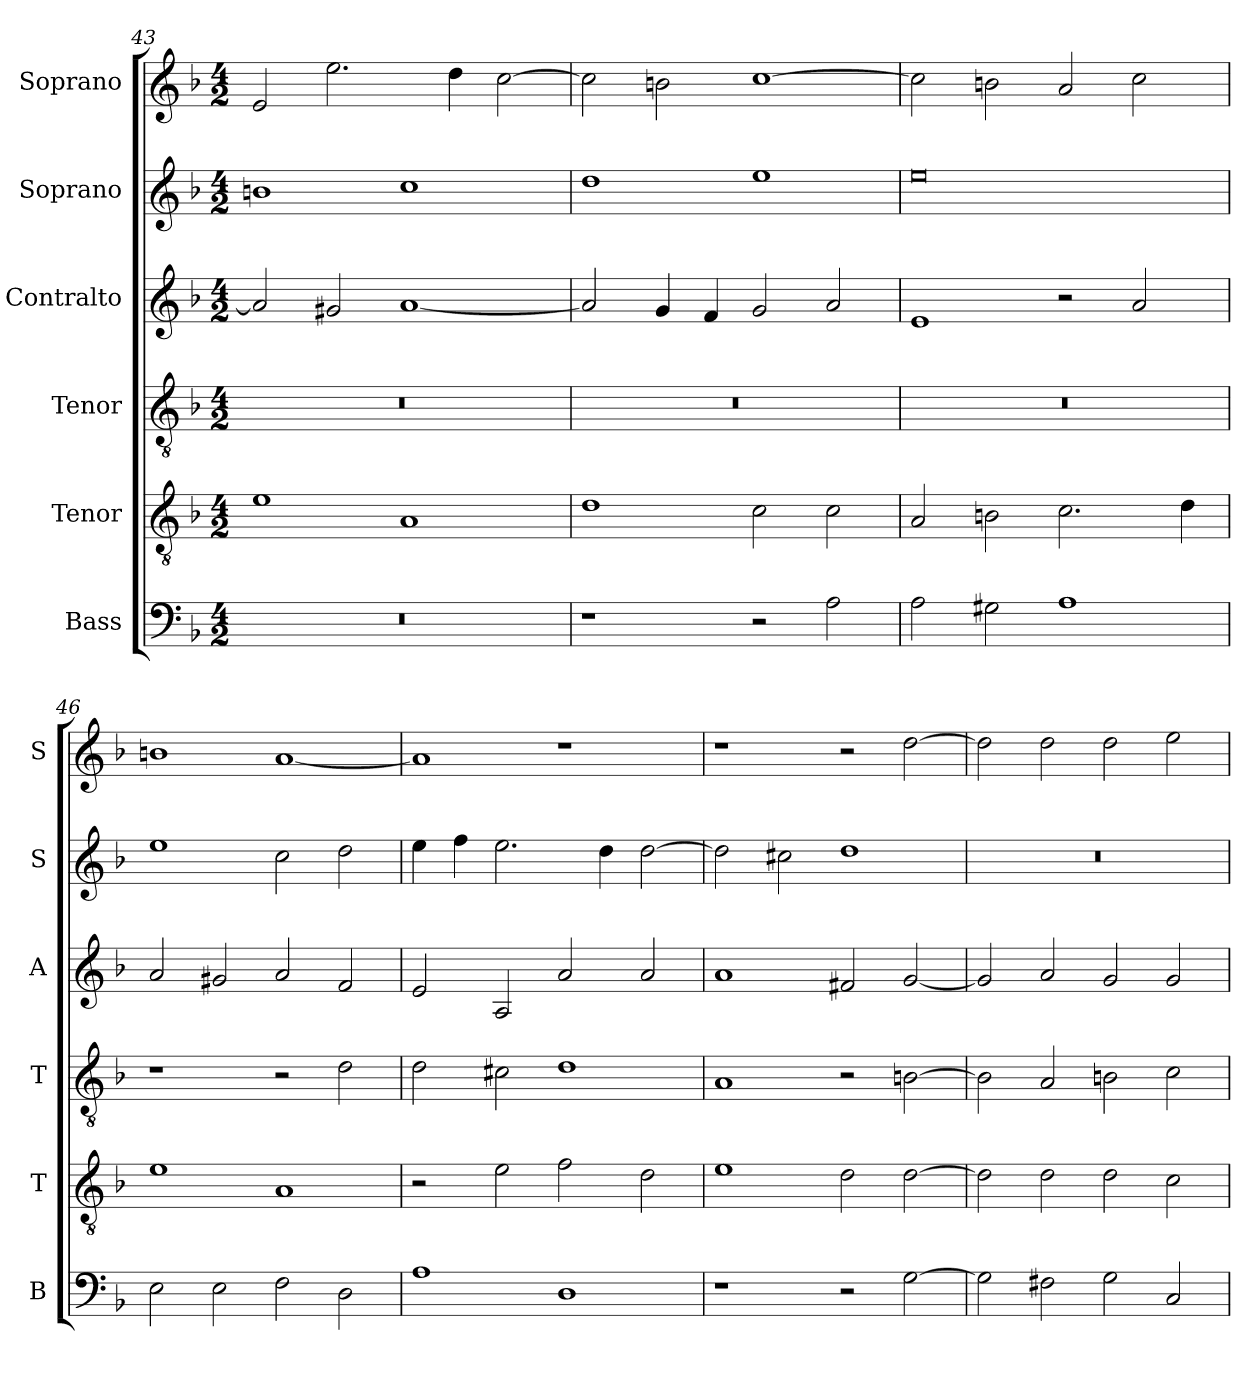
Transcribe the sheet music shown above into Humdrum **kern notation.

**kern	**kern	**kern	**kern	**kern	**kern
*part6	*part5	*part4	*part3	*part2	*part1
*staff6	*staff5	*staff4	*staff3	*staff2	*staff1
*I"Bass	*I"Tenor	*I"Tenor	*I"Contralto	*I"Soprano	*I"Soprano
*I'B	*I'T	*I'T	*I'A	*I'S	*I'S
*clefF4	*clefGv2	*clefGv2	*clefG2	*clefG2	*clefG2
*k[b-]	*k[b-]	*k[b-]	*k[b-]	*k[b-]	*k[b-]
*M4/2	*M4/2	*M4/2	*M4/2	*M4/2	*M4/2
=43	=43	=43	=43	=43	=43
0r	1e	0r	2a]	1bn	2e
.	.	.	2g#X	.	2.ee
.	1A	.	[1a	1cc	.
.	.	.	.	.	4dd
.	.	.	.	.	[2cc
=44	=44	=44	=44	=44	=44
1r	1d	0r	2a]	1dd	2cc]
.	.	.	4g	.	2bn
.	.	.	4f	.	.
2r	2c	.	2g	1ee	[1cc
2A	2c	.	2a	.	.
=45	=45	=45	=45	=45	=45
2A	2A	0r	1e	0ee	2cc]
2G#X	2Bn	.	.	.	2bn
1A	2.c	.	2r	.	2a
.	.	.	2a	.	2cc
.	4d	.	.	.	.
=46	=46	=46	=46	=46	=46
2E	1e	1r	2a	1ee	1bn
2E	.	.	2g#X	.	.
2F	1A	2r	2a	2cc	[1a
2D	.	2d	2f	2dd	.
=47	=47	=47	=47	=47	=47
1A	2r	2d	2e	4ee	1a]
.	.	.	.	4ff	.
.	2e	2c#X	2A	2.ee	.
1D	2f	1d	2a	.	1r
.	.	.	.	4dd	.
.	2d	.	2a	[2dd	.
=48	=48	=48	=48	=48	=48
1r	1e	1A	1a	2dd]	1r
.	.	.	.	2cc#X	.
2r	2d	2r	2f#X	1dd	2r
[2G	[2d	[2Bn	[2g	.	[2dd
=49	=49	=49	=49	=49	=49
2G]	2d]	2B]	2g]	0r	2dd]
2F#X	2d	2A	2a	.	2dd
2G	2d	2Bn	2g	.	2dd
2C	2c	2c	2g	.	2ee
=	=	=	=	=	=
*-	*-	*-	*-	*-	*-
